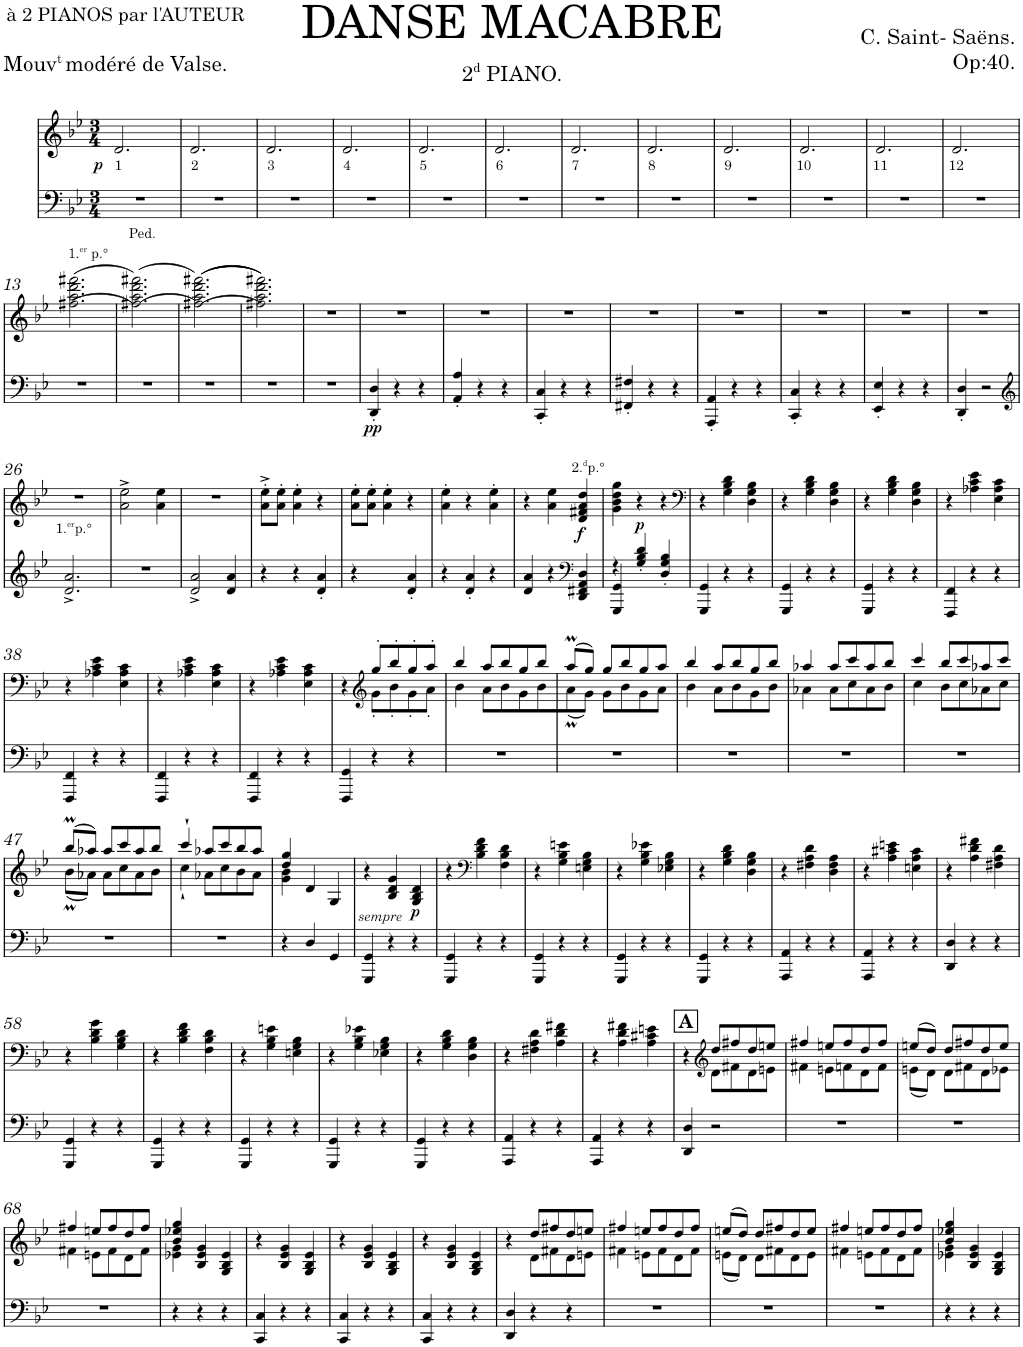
**kern	**text	**dynam	**kern	**text	**dynam
*part2	*part2	*part2	*part1	*part1	*part1
*staff2	*staff2	*staff2	*staff1	*staff1	*staff1
*I"Piano	*	*	*I"Piano	*	*
*I'Pno	*	*	*I'Pno	*	*
*clefF4	*	*	*clefG2	*	*
*k[b-e-]	*	*	*k[b-e-]	*	*
*M3/4	*	*	*M3/4	*	*
=1	=1	=1	=1	=1	=1
!	!LO:LY:b	!	!	!LO:LY:b	!LO:DY:b
2.r	Ped.	.	2.d/	1	p
=2	=2	=2	=2	=2	=2
!	!	!	!	!LO:LY:b	!
2.r	.	.	2.d/	2	.
=3	=3	=3	=3	=3	=3
!	!	!	!	!LO:LY:b	!
2.r	.	.	2.d/	3	.
=4	=4	=4	=4	=4	=4
!	!	!	!	!LO:LY:b	!
2.r	.	.	2.d/	4	.
=5	=5	=5	=5	=5	=5
!	!	!	!	!LO:LY:b	!
2.r	.	.	2.d/	5	.
=6	=6	=6	=6	=6	=6
!	!	!	!	!LO:LY:b	!
2.r	.	.	2.d/	6	.
=7	=7	=7	=7	=7	=7
!	!	!	!	!LO:LY:b	!
2.r	.	.	2.d/	7	.
=8	=8	=8	=8	=8	=8
!	!	!	!	!LO:LY:b	!
2.r	.	.	2.d/	8	.
=9	=9	=9	=9	=9	=9
!	!	!	!	!LO:LY:b	!
2.r	.	.	2.d/	9	.
=10	=10	=10	=10	=10	=10
!	!	!	!	!LO:LY:b	!
2.r	.	.	2.d/	10	.
=11	=11	=11	=11	=11	=11
!	!	!	!	!LO:LY:b	!
2.r	.	.	2.d/	11	.
=12	=12	=12	=12	=12	=12
!	!	!	!	!LO:LY:b	!
2.r	.	.	2.d/	12	.
!!LO:LB:g=z
=13	=13	=13	=13	=13	=13
!	!	!	!LO:TX:a:t=1.	!	!
!	!	!	!LO:TX:a:t=er	!	!
!	!	!	!LO:TX:a:t=p.°	!	!
2.r	.	.	((2.ff#X\ 2.aa\ 2.ddd\ 2.fff#X\	.	.
=14	=14	=14	=14	=14	=14
2.r	.	.	((2.ff#X\ 2.aa\ 2.ddd\ 2.fff#X\))	.	.
=15	=15	=15	=15	=15	=15
2.r	.	.	(((2.ff#X\ 2.aa\ 2.ddd\ 2.fff#X\))	.	.
=16	=16	=16	=16	=16	=16
2.r	.	.	2.ff#X\ 2.aa\ 2.ddd\ 2.fff#X\)))	.	.
=17	=17	=17	=17	=17	=17
2.r	.	.	2.r	.	.
=18	=18	=18	=18	=18	=18
!	!	!LO:DY:b	!	!	!
4DD/' 4D/'	.	pp	2.r	.	.
4r	.	.	.	.	.
4r	.	.	.	.	.
=19	=19	=19	=19	=19	=19
4AA/' 4A/'	.	.	2.r	.	.
4r	.	.	.	.	.
4r	.	.	.	.	.
=20	=20	=20	=20	=20	=20
4CC/' 4C/'	.	.	2.r	.	.
4r	.	.	.	.	.
4r	.	.	.	.	.
=21	=21	=21	=21	=21	=21
4FF#X/' 4F#X/'	.	.	2.r	.	.
4r	.	.	.	.	.
4r	.	.	.	.	.
=22	=22	=22	=22	=22	=22
4AAA/' 4AA/'	.	.	2.r	.	.
4r	.	.	.	.	.
4r	.	.	.	.	.
=23	=23	=23	=23	=23	=23
4CC/' 4C/'	.	.	2.r	.	.
4r	.	.	.	.	.
4r	.	.	.	.	.
=24	=24	=24	=24	=24	=24
4EE-/' 4E-/'	.	.	2.r	.	.
4r	.	.	.	.	.
4r	.	.	.	.	.
=25	=25	=25	=25	=25	=25
4DD/' 4D/'	.	.	2.r	.	.
2r	.	.	.	.	.
!!LO:LB:g=z
=26	=26	=26	=26	=26	=26
*clefG2	*	*	*	*	*
!	!	!	!	!LO:LY:b	!
2.d/^ 2.a/^	.	.	2.r	1. er p.°	.
=27	=27	=27	=27	=27	=27
2.r	.	.	2a\^ 2ee-\^	.	.
.	.	.	4a\ 4ee-\	.	.
=28	=28	=28	=28	=28	=28
2d/^ 2a/^	.	.	2.r	.	.
4d/ 4a/	.	.	.	.	.
=29	=29	=29	=29	=29	=29
4r	.	.	8a\'^ 8ee-\'^L	.	.
.	.	.	8a\' 8ee-\'J	.	.
4r	.	.	4a\' 4ee-\'	.	.
4d/' 4a/'	.	.	4r	.	.
=30	=30	=30	=30	=30	=30
4r	.	.	8a\' 8ee-\'L	.	.
.	.	.	8a\' 8ee-\'J	.	.
4ryy	.	.	4a\' 4ee-\'	.	.
4d/' 4a/'	.	.	4r	.	.
=31	=31	=31	=31	=31	=31
4r	.	.	4a\' 4ee-\'	.	.
4d/' 4a/'	.	.	4r	.	.
4r	.	.	4a\' 4ee-\'	.	.
=32	=32	=32	=32	=32	=32
4d/ 4a/	.	.	4r	.	.
4r	.	.	4a\ 4ee-\	.	.
*clefF4	*	*	*	*	*
!	!	!	!	!LO:LY:a	!LO:DY:b
4DD/ 4FF#X/ 4AA/ 4D/	.	.	4d/ 4f#X/ 4a/ 4dd/	2. d p.°	f
=33	=33	=33	=33	=33	=33
*^	*	*	*	*	*
4r	4GGG/ 4GG/	.	.	4g\ 4b-\ 4dd\ 4gg\	.	.
!	!	!	!LO:DY:a	!	!	!
4G/' 4B-/' 4d/'	2ryy	.	p	4r	.	.
4D/' 4G/' 4B-/'	.	.	.	4r	.	.
*v	*v	*	*	*	*	*
=34	=34	=34	=34	=34	=34
*	*	*	*clefF4	*	*
4GGG/ 4GG/	.	.	4r	.	.
4r	.	.	4G\ 4B-\ 4d\	.	.
4r	.	.	4D\ 4G\ 4B-\	.	.
=35	=35	=35	=35	=35	=35
4GGG/ 4GG/	.	.	4r	.	.
4r	.	.	4G\ 4B-\ 4d\	.	.
4r	.	.	4D\ 4G\ 4B-\	.	.
=36	=36	=36	=36	=36	=36
4GGG/ 4GG/	.	.	4r	.	.
4r	.	.	4G\ 4B-\ 4d\	.	.
4r	.	.	4D\ 4G\ 4B-\	.	.
=37	=37	=37	=37	=37	=37
4FFF/ 4FF/	.	.	4r	.	.
4r	.	.	4A-X\ 4c\ 4e-\	.	.
4r	.	.	4E-\ 4A-\ 4c\	.	.
!!LO:LB:g=z
=38	=38	=38	=38	=38	=38
4FFF/ 4FF/	.	.	4r	.	.
4r	.	.	4A-X\ 4c\ 4e-\	.	.
4r	.	.	4E-\ 4A-\ 4c\	.	.
=39	=39	=39	=39	=39	=39
4FFF/ 4FF/	.	.	4r	.	.
4r	.	.	4A-X\ 4c\ 4e-\	.	.
4r	.	.	4E-\ 4A-\ 4c\	.	.
=40	=40	=40	=40	=40	=40
4FFF/ 4FF/	.	.	4r	.	.
4r	.	.	4A-X\ 4c\ 4e-\	.	.
4r	.	.	4E-\ 4A-\ 4c\	.	.
=41	=41	=41	=41	=41	=41
*	*	*	*^	*	*
4FFF/ 4GG/	.	.	4r	4ryy	.	.
*	*	*	*clefG2	*	*	*
4r	.	.	8gg'/L	8g'\L	.	.
.	.	.	8bb-'/	8b-'\	.	.
4r	.	.	8gg'/	8g'\	.	.
.	.	.	8aa'/J	8a'\J	.	.
=42	=42	=42	=42	=42	=42	=42
2.r	.	.	4bb-/	4b-\	.	.
.	.	.	8aa/L	8a\L	.	.
.	.	.	8bb-/	8b-\	.	.
.	.	.	8gg/	8g\	.	.
.	.	.	8bb-/J	8b-\	.	.
=43	=43	=43	=43	=43	=43	=43
2.r	.	.	(8aam/L	(8am\	.	.
.	.	.	8gg/J)	8g\J)	.	.
.	.	.	8gg/L	8g\L	.	.
.	.	.	8bb-/	8b-\	.	.
.	.	.	8gg/	8g\	.	.
.	.	.	8aa/J	8a\J	.	.
=44	=44	=44	=44	=44	=44	=44
2.r	.	.	4bb-/	4b-\	.	.
.	.	.	8aa/L	8a\L	.	.
.	.	.	8bb-/	8b-\	.	.
.	.	.	8gg/	8g\	.	.
.	.	.	8bb-/J	8b-\J	.	.
=45	=45	=45	=45	=45	=45	=45
2.r	.	.	4aa-X/	4a-X\	.	.
.	.	.	8aa-/L	8a-\L	.	.
.	.	.	8ccc/	8cc\	.	.
.	.	.	8aa-/	8a-\	.	.
.	.	.	8bb-/J	8b-\J	.	.
=46	=46	=46	=46	=46	=46	=46
2.r	.	.	4ccc/	4cc\	.	.
.	.	.	8bb-/L	8b-\L	.	.
.	.	.	8ccc/	8cc\	.	.
.	.	.	8aa-X/	8a-X\	.	.
.	.	.	8ccc/J	8cc\J	.	.
!!LO:LB:g=z	!!
=47	=47	=47	=47	=47	=47	=47
2.r	.	.	(8bb-M/L	(8b-M\L	.	.
.	.	.	8aa-X/J)	8a-X\J)	.	.
.	.	.	8aa-/L	8a-\L	.	.
.	.	.	8ccc/	8cc\	.	.
.	.	.	8aa-/	8a-\	.	.
.	.	.	8bb-/J	8b-\J	.	.
=48	=48	=48	=48	=48	=48	=48
2.r	.	.	4ccc`/	4cc`\	.	.
.	.	.	8aa-X/L	8a-X\L	.	.
.	.	.	8ccc/	8cc\	.	.
.	.	.	8bb-/	8b-\	.	.
.	.	.	8aa-/J	8a-\J	.	.
=49	=49	=49	=49	=49	=49	=49
4r	.	.	4dd/ 4gg/	4g\ 4b-\	.	.
4D/	.	.	4d/	2ryy	.	.
4GG/	.	.	4G/	.	.	.
*	*	*	*v	*v	*	*
=50	=50	=50	=50	=50	=50
4GGG/ 4GG/	.	.	4r	.	.
!	!	!	!LO:TX:b:i:t=sempre	!	!
4r	.	.	4B-/ 4d/ 4g/	.	.
!	!	!	!	!	!LO:DY:b
4r	.	.	4G/ 4B-/ 4d/	.	p
=51	=51	=51	=51	=51	=51
4GGG/ 4GG/	.	.	4r	.	.
*	*	*	*clefF4	*	*
4r	.	.	4B-\ 4d\ 4f\	.	.
4r	.	.	4F\ 4B-\ 4d\	.	.
=52	=52	=52	=52	=52	=52
4GGG/ 4GG/	.	.	4r	.	.
4r	.	.	4G\ 4B-\ 4en\	.	.
4r	.	.	4En\ 4G\ 4B-\	.	.
=53	=53	=53	=53	=53	=53
4GGG/ 4GG/	.	.	4r	.	.
4r	.	.	4G\ 4B-\ 4e-X\	.	.
4r	.	.	4E-X\ 4G\ 4B-\	.	.
=54	=54	=54	=54	=54	=54
4GGG/ 4GG/	.	.	4r	.	.
4r	.	.	4G\ 4B-\ 4d\	.	.
4r	.	.	4D\ 4G\ 4B-\	.	.
=55	=55	=55	=55	=55	=55
4AAA/ 4AA/	.	.	4r	.	.
4r	.	.	4F#X\ 4A\ 4d\	.	.
4r	.	.	4D\ 4F#\ 4A\	.	.
=56	=56	=56	=56	=56	=56
4AAA/ 4AA/	.	.	4r	.	.
4r	.	.	4A\ 4c#X\ 4en\	.	.
4r	.	.	4En\ 4A\ 4c#\	.	.
=57	=57	=57	=57	=57	=57
4DD/ 4D/	.	.	4r	.	.
4r	.	.	4A\ 4d\ 4f#X\	.	.
4r	.	.	4F#X\ 4A\ 4d\	.	.
!!LO:LB:g=z
=58	=58	=58	=58	=58	=58
4GGG/ 4GG/	.	.	4r	.	.
4r	.	.	4B-\ 4d\ 4g\	.	.
4r	.	.	4G\ 4B-\ 4d\	.	.
=59	=59	=59	=59	=59	=59
4GGG/ 4GG/	.	.	4r	.	.
4r	.	.	4B-\ 4d\ 4f\	.	.
4r	.	.	4F\ 4B-\ 4d\	.	.
=60	=60	=60	=60	=60	=60
4GGG/ 4GG/	.	.	4r	.	.
4r	.	.	4G\ 4B-\ 4en\	.	.
4r	.	.	4En\ 4G\ 4B-\	.	.
=61	=61	=61	=61	=61	=61
4GGG/ 4GG/	.	.	4r	.	.
4r	.	.	4G\ 4B-\ 4e-X\	.	.
4r	.	.	4E-X\ 4G\ 4B-\	.	.
=62	=62	=62	=62	=62	=62
4GGG/ 4GG/	.	.	4r	.	.
4r	.	.	4G\ 4B-\ 4d\	.	.
4r	.	.	4D\ 4G\ 4B-\	.	.
=63	=63	=63	=63	=63	=63
4AAA/ 4AA/	.	.	4r	.	.
4r	.	.	4F#X\ 4A\ 4d\	.	.
4r	.	.	4A\ 4d\ 4f#X\	.	.
=64	=64	=64	=64	=64	=64
4AAA/ 4AA/	.	.	4r	.	.
4r	.	.	4A\ 4d\ 4f#X\	.	.
4r	.	.	4A\ 4c#X\ 4en\	.	.
!!LO:REH:place=s1:a:B:cj:fs=14:t=A
=65	=65	=65	=65	=65	=65
*	*	*	*^	*	*
4DD/ 4D/	.	.	4r	4ryy	.	.
*	*	*	*clefG2	*	*	*
2r	.	.	8dd/L	8d\L	.	.
.	.	.	8ff#X/	8f#X\	.	.
.	.	.	8dd/	8d\	.	.
.	.	.	8een/J	8en\J	.	.
=66	=66	=66	=66	=66	=66	=66
2.r	.	.	4ff#X/	4f#X\	.	.
.	.	.	8een/L	8en\L	.	.
.	.	.	8ff#/	8fn\	.	.
.	.	.	8dd/	8d\	.	.
.	.	.	8ff#/J	8f\J	.	.
=67	=67	=67	=67	=67	=67	=67
2.r	.	.	(8een/L	(8en\L	.	.
.	.	.	8dd/J)	8d\J)	.	.
.	.	.	8dd/L	8d\L	.	.
.	.	.	8ff#X/	8f#X\	.	.
.	.	.	8dd/	8d\	.	.
.	.	.	8ee/J	8e-X\J	.	.
!!LO:LB:g=z	!!
=68	=68	=68	=68	=68	=68	=68
2.r	.	.	4ff#X/	4f#X\	.	.
.	.	.	8een/L	8en\L	.	.
.	.	.	8ff#/	8f#\	.	.
.	.	.	8dd/	8d\	.	.
.	.	.	8ff#/J	8f#\J	.	.
=69	=69	=69	=69	=69	=69	=69
4r	.	.	4b-/ 4ee-X/ 4gg/	4e-X\ 4g\	.	.
4r	.	.	4B-/ 4e-/ 4g/	2ryy	.	.
4r	.	.	4G/ 4B-/ 4e-/	.	.	.
*	*	*	*v	*v	*	*
=70	=70	=70	=70	=70	=70
4CC/ 4C/	.	.	4r	.	.
4r	.	.	4B-/ 4e-/ 4g/	.	.
4r	.	.	4G/ 4B-/ 4e-/	.	.
=71	=71	=71	=71	=71	=71
4CC/ 4C/	.	.	4r	.	.
4r	.	.	4B-/ 4e-/ 4g/	.	.
4r	.	.	4G/ 4B-/ 4e-/	.	.
=72	=72	=72	=72	=72	=72
4CC/ 4C/	.	.	4r	.	.
4r	.	.	4B-/ 4e-/ 4g/	.	.
4r	.	.	4G/ 4B-/ 4e-/	.	.
=73	=73	=73	=73	=73	=73
*	*	*	*^	*	*
4DD/ 4D/	.	.	4r	4ryy	.	.
4r	.	.	8dd/L	8d\L	.	.
.	.	.	8ff#X/	8f#X\	.	.
4r	.	.	8dd/	8d\	.	.
.	.	.	8een/J	8en\J	.	.
=74	=74	=74	=74	=74	=74	=74
2.r	.	.	4ff#X/	4f#X\	.	.
.	.	.	8een/L	8en\L	.	.
.	.	.	8ff#/	8f#\	.	.
.	.	.	8dd/	8d\	.	.
.	.	.	8ff#/J	8f#\J	.	.
=75	=75	=75	=75	=75	=75	=75
2.r	.	.	(8een/L	(8en\L	.	.
.	.	.	8dd/J)	8d\J)	.	.
.	.	.	8dd/L	8d\L	.	.
.	.	.	8ff#X/	8f#X\	.	.
.	.	.	8dd/	8d\	.	.
.	.	.	8ee/J	8e\J	.	.
=76	=76	=76	=76	=76	=76	=76
2.r	.	.	4ff#X/	4f#X\	.	.
.	.	.	8een/L	8en\L	.	.
.	.	.	8ff#/	8f#\	.	.
.	.	.	8dd/	8d\	.	.
.	.	.	8ff#/J	8f#\J	.	.
=77	=77	=77	=77	=77	=77	=77
4r	.	.	4b-/ 4ee-X/ 4gg/	4e-X\ 4g\	.	.
4r	.	.	4B-/ 4e-/ 4g/	2ryy	.	.
4r	.	.	4G/ 4B-/ 4e-/	.	.	.
*	*	*	*v	*v	*	*
=	=	=	=	=	=
*-	*-	*-	*-	*-	*-
